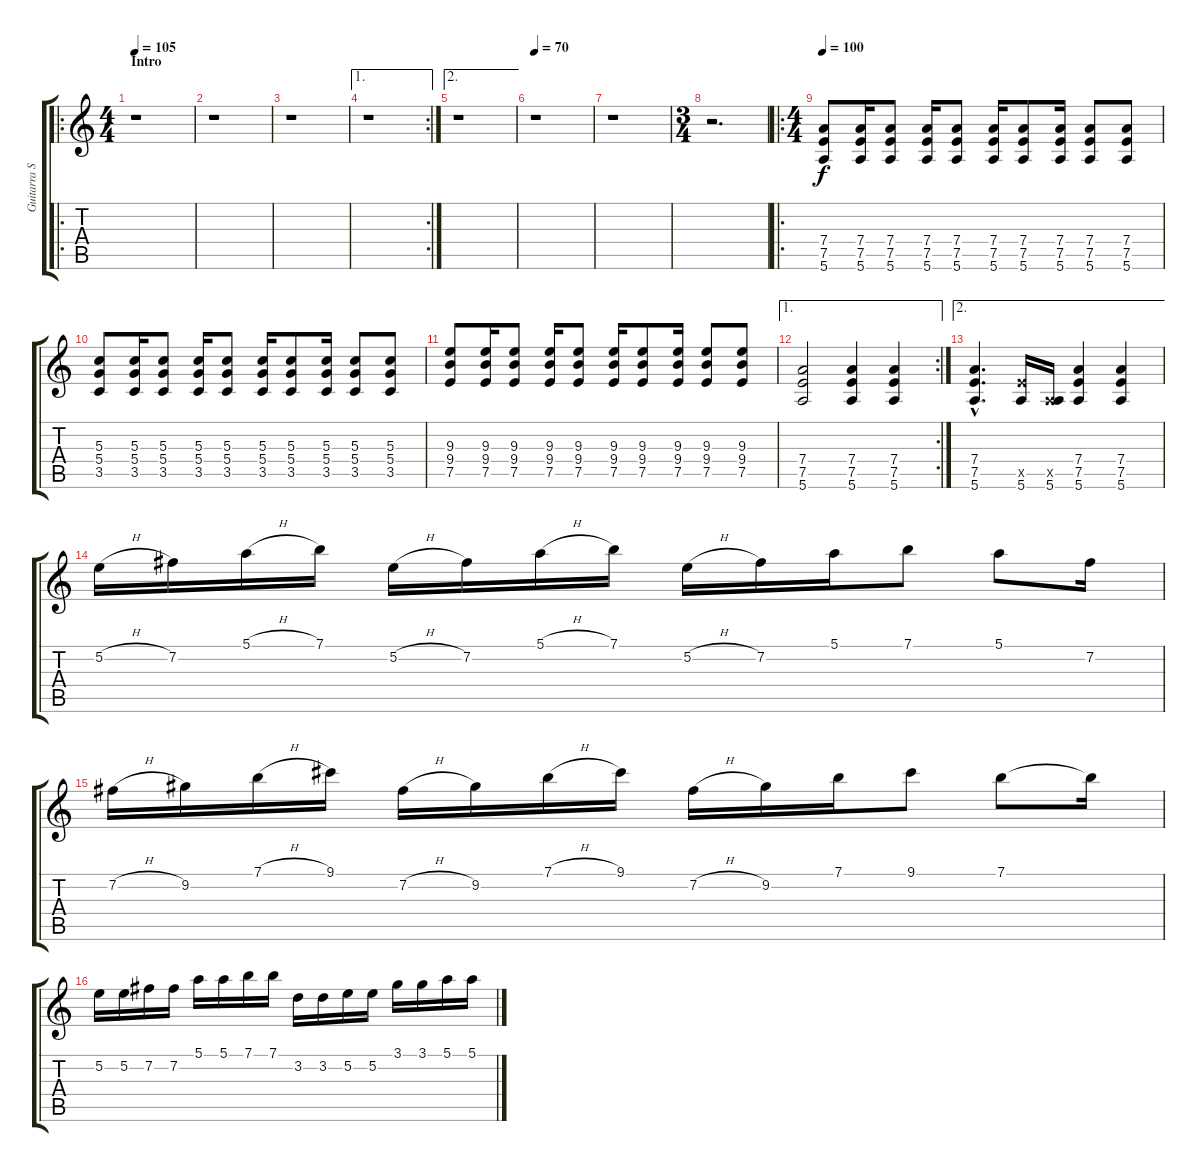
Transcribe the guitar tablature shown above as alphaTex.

\track ("Guitarra Solista" "Guitarra S") {instrument distortionguitar}
\staff {score tabs}
\tuning (E4 B3 G3 D3 A2 E2) {hide}
\ro
\ts (4 4)
\section ("" "Intro")
\tempo 105
\tempo 96
\tempo 105
\clef g2
\ks c
r.1{dy f instrument distortionguitar} |
r.1 |
r.1 |
\ae 1
\rc 2
r.1 |
\ae 2
r.1 |
\tempo 70
r.1 |
r.1 |
\ts (3 4)
r.2{d} |
\ro
\ts (4 4)
\tempo 100
(7.4 7.5 5.6).8 (7.4 7.5 5.6).16 (7.4 7.5 5.6).8 (7.4 7.5 5.6).16 (7.4 7.5 5.6).8 (7.4 7.5 5.6).16 (7.4 7.5 5.6).8 (7.4 7.5 5.6).16 (7.4 7.5 5.6).8 (7.4 7.5 5.6).8 |
(5.3 5.4 3.5).8 (5.3 5.4 3.5).16 (5.3 5.4 3.5).8 (5.3 5.4 3.5).16 (5.3 5.4 3.5).8 (5.3 5.4 3.5).16 (5.3 5.4 3.5).8 (5.3 5.4 3.5).16 (5.3 5.4 3.5).8 (5.3 5.4 3.5).8 |
(9.3 9.4 7.5).8 (9.3 9.4 7.5).16 (9.3 9.4 7.5).8 (9.3 9.4 7.5).16 (9.3 9.4 7.5).8 (9.3 9.4 7.5).16 (9.3 9.4 7.5).8 (9.3 9.4 7.5).16 (9.3 9.4 7.5).8 (9.3 9.4 7.5).8 |
\ae 1
\rc 2
(7.4 7.5 5.6).2 (7.4 7.5 5.6).4 (7.4 7.5 5.6).4 |
\ae 2
(7.4{hac} 7.5{hac} 5.6{hac}).4{d} (7.5{x} 5.6).16 (0.5{x} 5.6).16 (7.4 7.5 5.6).4 (7.4 7.5 5.6).4 |
5.2{h}.16 7.2.16 5.1{h}.16 7.1.16 5.2{h}.16 7.2.16 5.1{h}.16 7.1.16 5.2{h}.16 7.2.16 5.1.16 7.1.8 5.1.8 7.2.16 |
7.2{h}.16 9.2.16 7.1{h}.16 9.1.16 7.2{h}.16 9.2.16 7.1{h}.16 9.1.16 7.2{h}.16 9.2.16 7.1.16 9.1.8 7.1.8 7.1{t}.16 |
5.2.16 5.2.16 7.2.16 7.2.16 5.1.16 5.1.16 7.1.16 7.1.16 3.2.16 3.2.16 5.2.16 5.2.16 3.1.16 3.1.16 5.1.16 5.1.16
